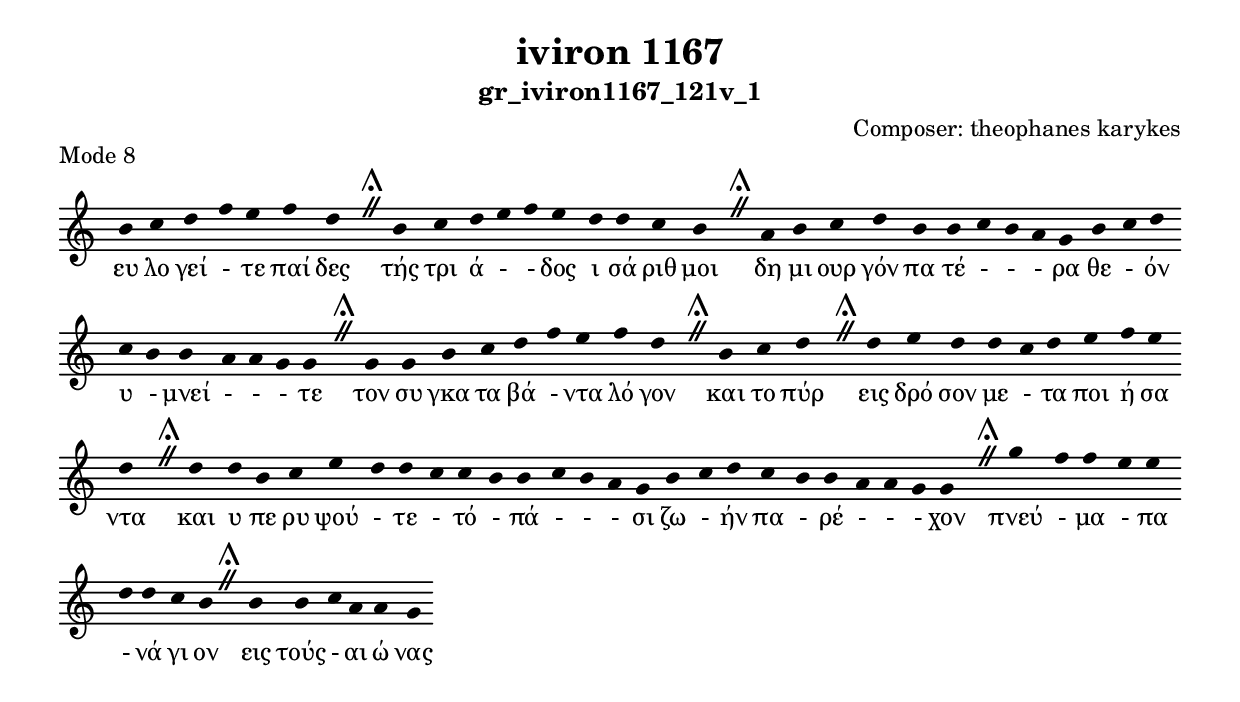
\include "gregorian.ly"

	\header {
 	  title = "iviron 1167"
	  subtitle = "gr_iviron1167_121v_1"
	  composer = "Composer: theophanes karykes"
	  piece = "Mode 8"
	}

	chant = {
	  b'4 c''4 d''4 f''4 e''4 f''4 d''4 \divisioMaior
 b'4 c''4 d''4 e''4 f''4 e''4 d''4 d''4 c''4 b'4 \divisioMaior
 a'4 b'4 c''4 d''4 b'4 b'4 c''4 b'4 a'4 g'4 b'4 c''4 d''4 c''4 b'4 b'4 a'4 a'4 g'4 g'4 \divisioMaior
 g'4 g'4 b'4 c''4 d''4 f''4 e''4 f''4 d''4 \divisioMaior
 b'4 c''4 d''4 \divisioMaior
 d''4 e''4 d''4 d''4 c''4 d''4 e''4 f''4 e''4 d''4 \divisioMaior
 d''4 d''4 b'4 c''4 e''4 d''4 d''4 c''4 c''4 b'4 b'4 c''4 b'4 a'4 g'4 b'4 c''4 d''4 c''4 b'4 b'4 a'4 a'4 g'4 g'4 \divisioMaior
 g''4 f''4 f''4 e''4 e''4 d''4 d''4 c''4 b'4 \divisioMaior
 b'4 b'4 c''4 a'4 a'4 g'4\finalis
	}

	verba = \lyricmode {ευ λο γεί - τε παί δες 
τής τρι ά -  - δος ι σά ριθ μοι 
δη μι ουρ γόν πα τέ -  -  - ρα θε - όν υ - μνεί -  -  - τε 
τον συ γκα τα βά - ντα λό γον 
και το πύρ 
εις δρό σον με - τα ποι ή σα ντα 
και υ πε ρυ ψού - τε - τό - πά -  -  - σι ζω - ήν πα - ρέ -  -  - χον 
πνεύ - μα - πα - νά γι ον 
εις τούς - αι ώ νας 
	}


	\score {
	  \new Staff <<
	  \new Voice = "melody" \chant
	  \new Lyrics = "one" \lyricsto melody \verba
	  >>
	  \layout {
	    \context {
	      \Staff
	      \remove "Time_signature_engraver"
	      \remove "Bar_engraver"
	    }
	    \context {
	      \Voice
	      \remove "Stem_engraver"
	    }
	  }
	}